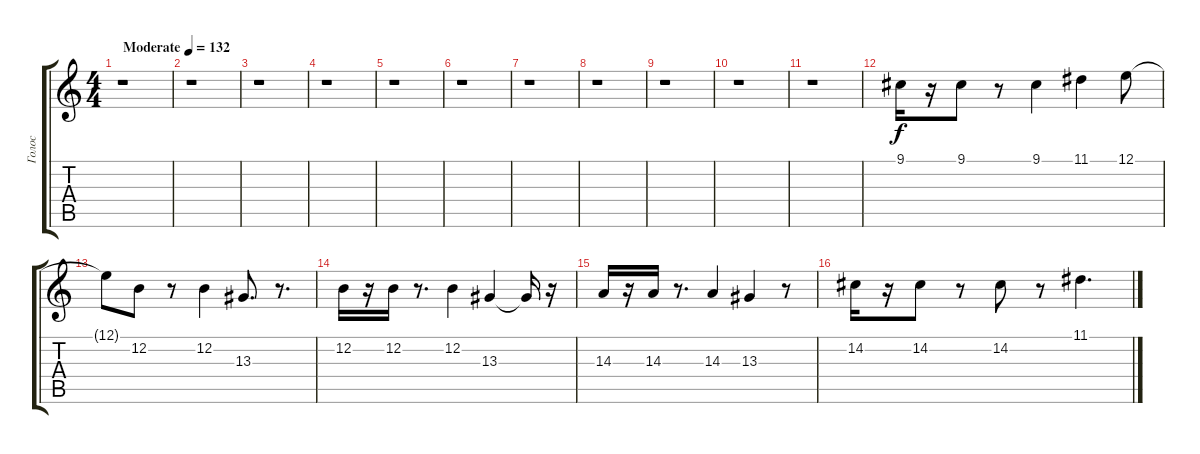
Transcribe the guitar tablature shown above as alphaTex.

\track ("Голос" "Голос") {instrument lead2sawtooth}
\staff {score tabs}
\tuning (E4 B3 G3 D3 A2 E2) {hide}
\ts (4 4)
\tempo (132 "Moderate")
\clef g2
\ks c
r.1{dy f instrument lead2sawtooth} |
r.1 |
r.1 |
r.1 |
r.1 |
r.1 |
r.1 |
r.1 |
r.1 |
r.1 |
r.1 |
9.1.16 r.16 9.1.8 r.8 9.1.4 11.1.4 12.1.8 |
12.1{t}.8 12.2.8 r.8 12.2.4 13.3.8{d} r.8{d} |
12.2.16 r.16 12.2.16 r.8{d} 12.2.4 13.3.4 13.3{t}.16 r.16 |
14.3.16 r.16 14.3.16 r.8{d} 14.3.4 13.3.4 r.8 |
14.2.16 r.16 14.2.8 r.8 14.2.8 r.8 11.1.4{d}
